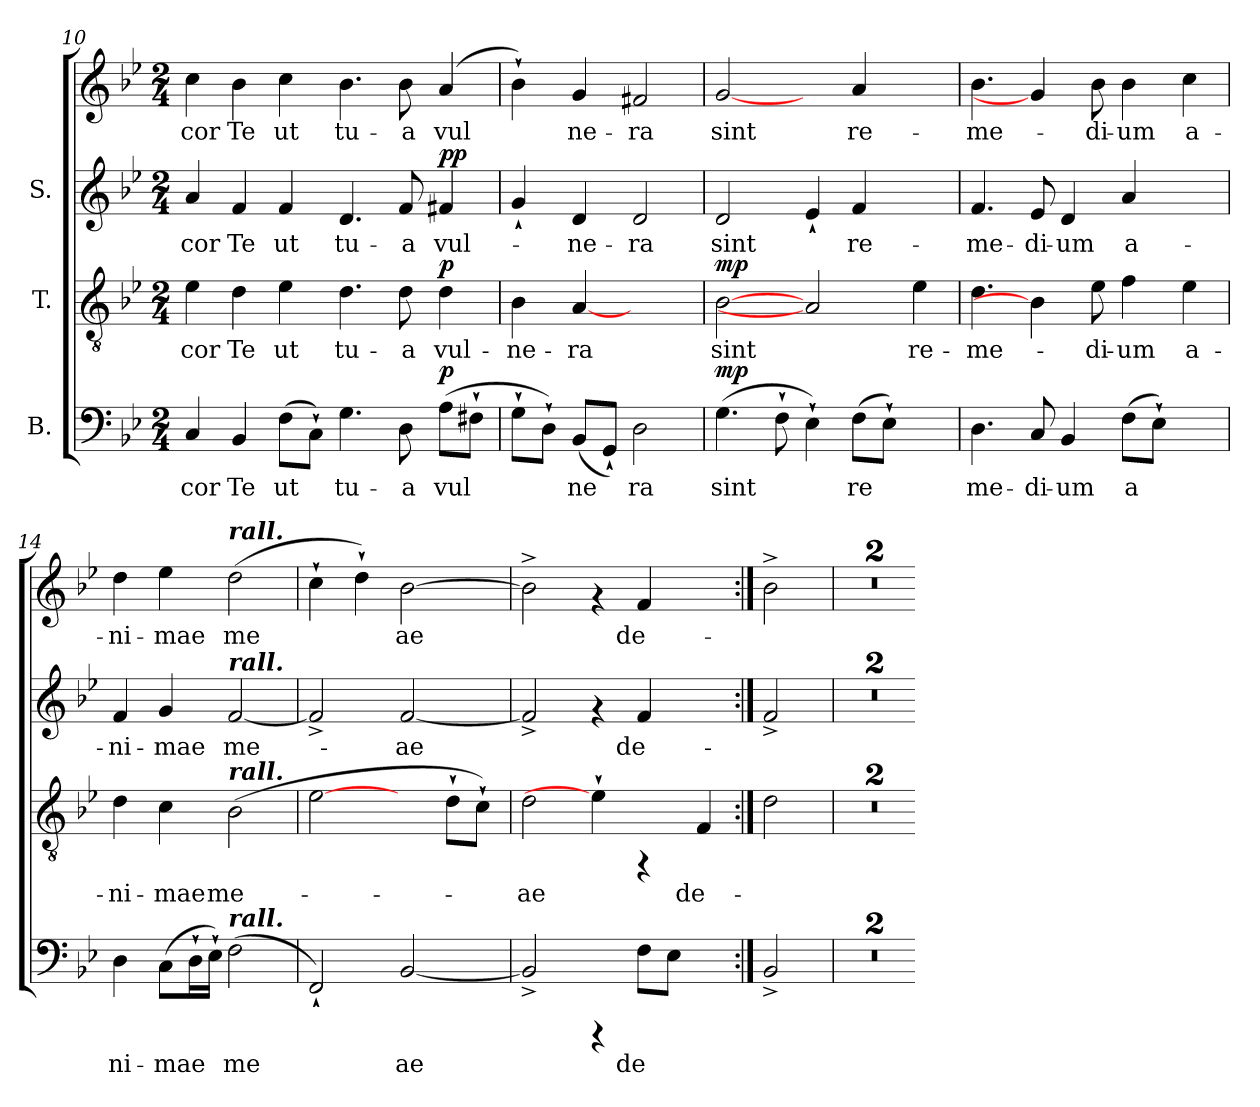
**kern	**text	**dynam	**kern	**text	**dynam	**kern	**text	**kern	**text	**dynam
*part3	*part3	*part3	*part2	*part2	*part2	*part1	*part1	*part1	*part1	*part1
*staff4	*staff4	*staff4	*staff3	*staff3	*staff3	*staff2	*staff2	*staff1	*staff1	*staff1/2
*I"B.	*	*	*I"T.	*	*	*I"S.	*	*	*	*
*clefF4	*	*	*clefGv2	*	*	*clefG2	*	*clefG2	*	*
*k[b-e-]	*	*	*k[b-e-]	*	*	*k[b-e-]	*	*k[b-e-]	*	*
*B-:	*	*	*B-:	*	*	*B-:	*	*B-:	*	*
*M2/4	*	*	*M2/4	*	*	*M2/4	*	*M2/4	*	*
=10	=10	=10	=10	=10	=10	=10	=10	=10	=10	=10
!	!LO:LY:b	!	!	!LO:LY:b	!	!	!LO:LY:b	!	!LO:LY:b	!
4C/	-cor	.	4e-\	-cor	.	4a/	-cor	4cc\	-cor	.
!	!LO:LY:b	!	!	!LO:LY:b	!	!	!LO:LY:b	!	!LO:LY:b	!
4BB-/	Te	.	4d\	Te	.	4f/	Te	4b-\	Te	.
!	!LO:LY:b	!	!	!LO:LY:b	!	!	!LO:LY:b	!	!LO:LY:b	!
(>8F\L	ut	.	4e-\	ut	.	4f/	ut	4cc\	ut	.
!	!LO:LY:b	!	!	!	!	!	!	!	!	!
8C`>\J)	.	.	.	.	.	.	.	.	.	.
!	!LO:LY:b	!	!	!LO:LY:b	!	!	!LO:LY:b	!	!LO:LY:b	!
4.G\	tu-	.	4.d\	tu-	.	4.d/	tu-	4.b-\	tu-	.
!	!LO:LY:b	!	!	!LO:LY:b	!	!	!LO:LY:b	!	!LO:LY:b	!
8D\	-a	.	8d\	-a	.	8f/	-a	8b-\	-a	.
!	!LO:LY:b	!LO:DY:a	!	!LO:LY:b	!LO:DY:a	!	!LO:LY:b	!	!LO:LY:b	!LO:DY:a=2
!	!	!	!	!	!	!	!	!	!	!LO:DY:n=1:a
(>8A\L	vul-	p	4d\	vul-	p	4f#X/	vul-	(>4a/	vul-	p p
!	!LO:LY:b	!	!	!	!	!	!	!	!	!
8F#X`>\J	--	.	.	.	.	.	.	.	.	.
!!LO:LB:g=z
=11	=11	=11	=11	=11	=11	=11	=11	=11	=11	=11
!	!LO:LY:b	!	!	!LO:LY:b	!	!	!LO:LY:b	!	!LO:LY:b	!
8G`>\L	-	.	4B-\	-ne-	.	4g`</	.	4b-`>\)	-	.
!	!LO:LY:b	!	!	!	!	!	!	!	!	!
8D`>\J)	.	.	.	.	.	.	.	.	.	.
!	!LO:LY:b	!	!	!LO:LY:b	!	!	!LO:LY:b	!	!LO:LY:b	!
(>8BB-/L	ne-	.	[4A/	-ra	.	4d/	ne-	4g/	ne-	.
!	!LO:LY:b	!	!	!	!	!	!	!	!	!
8GG`</J)	-	.	.	.	.	.	.	.	.	.
!	!LO:LY:b	!	!	!	!	!	!LO:LY:b	!	!LO:LY:b	!
2D\	ra	.	2ryy	.	.	2d/	-ra	2f#X/	-ra	.
=12	=12	=12	=12	=12	=12	=12	=12	=12	=12	=12
!	!LO:LY:b	!LO:DY:a	!	!LO:LY:b	!LO:DY:a	!	!LO:LY:b	!	!LO:LY:b	!LO:DY:a=2
!	!	!	!	!	!	!	!	!	!	!LO:DY:n=1:a
(>4.G\	sint	mp	[2B-\	sint	mp	2d/	-sint	[2g/	sint	mp mp
!	!LO:LY:b	!	!	!	!	!	!	!	!	!
8F`>\	.	.	.	.	.	.	.	.	.	.
!	!LO:LY:b	!	!	!	!	!	!LO:LY:b	!	!	!
4E-`>\)	.	.	2A/]	.	.	4e-`</	.	4ryy	.	.
!	!LO:LY:b	!	!	!	!	!	!LO:LY:b	!	!LO:LY:b	!
(>8F\L	re-	.	.	.	.	4f/	re-	4a/	re-	.
!	!LO:LY:b	!	!	!	!	!	!	!	!	!
8E-`>\J)	--	.	.	.	.	.	.	.	.	.
!	!	!	!	!LO:LY:b	!	!	!	!	!	!
4ryy	.	.	4e-\	re-	.	4ryy	.	4ryy	.	.
=13	=13	=13	=13	=13	=13	=13	=13	=13	=13	=13
!	!LO:LY:b	!	!	!LO:LY:b	!	!	!LO:LY:b	!	!LO:LY:b	!
4.D\	-me-	.	4.d\	-me-	.	4.f/	-me-	4.b-\	-me-	.
!	!LO:LY:b	!	!	!	!	!	!LO:LY:b	!	!	!
8C/	-di-	.	4B-\]	.	.	8e-/	-di-	4g/]	.	.
!	!LO:LY:b	!	!	!	!	!	!LO:LY:b	!	!	!
4BB-/	-um	.	.	.	.	4d/	-um	.	.	.
!	!	!	!	!LO:LY:b	!	!	!	!	!LO:LY:b	!
.	.	.	8e-\	-di-	.	.	.	8b-\	-di-	.
!	!LO:LY:b	!	!	!LO:LY:b	!	!	!LO:LY:b	!	!LO:LY:b	!
(>8F\L	a-	.	4f\	-um	.	4a/	a-	4b-\	-um	.
!	!LO:LY:b	!	!	!	!	!	!	!	!	!
8E-`>\J)	--	.	.	.	.	.	.	.	.	.
!	!	!	!	!LO:LY:b	!	!	!	!	!LO:LY:b	!
4ryy	.	.	4e-\	a-	.	4ryy	.	4cc\	a-	.
=14	=14	=14	=14	=14	=14	=14	=14	=14	=14	=14
!	!LO:LY:b	!	!	!LO:LY:b	!	!	!LO:LY:b	!	!LO:LY:b	!
4D\	-ni-	.	4d\	-ni-	.	4f/	-ni-	4dd\	-ni-	.
!	!LO:LY:b	!	!	!LO:LY:b	!	!	!LO:LY:b	!	!LO:LY:b	!
(>8C\L	-mae	.	4c\	-mae	.	4g/	-mae	4ee-\	-mae	.
!	!LO:LY:b	!	!	!	!	!	!	!	!	!
16D`>\	.	.	.	.	.	.	.	.	.	.
!	!LO:LY:b	!	!	!	!	!	!	!	!	!
16E-`>\J)	.	.	.	.	.	.	.	.	.	.
!	!	!	!	!	!	!	!	!LO:TX:a:Bi:t=rall.	!	!
!	!	!	!	!	!	!LO:TX:a:Bi:t=rall.	!	!	!	!
!	!	!	!LO:TX:a:Bi:t=rall.	!	!	!	!	!	!	!
!LO:TX:a:Bi:t=rall.	!	!	!	!	!	!	!	!	!	!
!	!LO:LY:b	!	!	!LO:LY:b	!	!	!LO:LY:b	!	!LO:LY:b	!
(>2F\	me-	.	(>2B-\	me-	.	[<2f/	me-	(>2dd\	me-	.
=15	=15	=15	=15	=15	=15	=15	=15	=15	=15	=15
!	!LO:LY:b	!	!	!	!	!	!LO:LY:b	!	!LO:LY:b	!
2FF`</)	-	.	[2e-\	.	.	2f^</]	.	4cc`>\	-	.
!	!	!	!	!	!	!	!	!	!LO:LY:b	!
.	.	.	.	.	.	.	.	4dd`>\)	.	.
!	!LO:LY:b	!	!	!	!	!	!LO:LY:b	!	!LO:LY:b	!
[<2BB-/	ae	.	4ryy	.	.	[<2f/	ae	[>2b-\	ae	.
.	.	.	8d`>\L	.	.	.	.	.	.	.
.	.	.	8c`>\J)	.	.	.	.	.	.	.
=16	=16	=16	=16	=16	=16	=16	=16	=16	=16	=16
!	!LO:LY:b	!	!	!LO:LY:b	!	!	!LO:LY:b	!	!LO:LY:b	!
2BB-^</]	.	.	2d\	-ae	.	2f^</]	-	2b-^>\]	.	.
4rCCC	.	.	4e-`>\]	.	.	4rf	.	4rf	.	.
!	!LO:LY:b	!	!	!	!	!	!LO:LY:b	!	!LO:LY:b	!
8F\L	de-	.	4rFF	.	.	4f/	de-	4f/	de-	.
!	!LO:LY:b	!	!	!	!	!	!	!	!	!
8E-\J	--	.	.	.	.	.	.	.	.	.
!	!	!	!	!LO:LY:b	!	!	!	!	!	!
4ryy	.	.	4F/	de-	.	4ryy	.	4ryy	.	.
!!LO:PB:g=z
=17:|!	=17:|!	=17:|!	=17:|!	=17:|!	=17:|!	=17:|!	=17:|!	=17:|!	=17:|!	=17:|!
2BB-^</	.	.	2d\	.	.	2f^</	.	2b-^>\	.	.
=18	=18	=18	=18	=18	=18	=18	=18	=18	=18	=18
2r	.	.	2r	.	.	2r	.	2r	.	.
=19	==19	==19	=19	==19	==19	==19	==19	==19	==19	==19
2r	.	.	2r	.	.	2r	.	2r	.	.
=	=	=	=	=	=	=	=	=	=	=
*-	*-	*-	*-	*-	*-	*-	*-	*-	*-	*-
